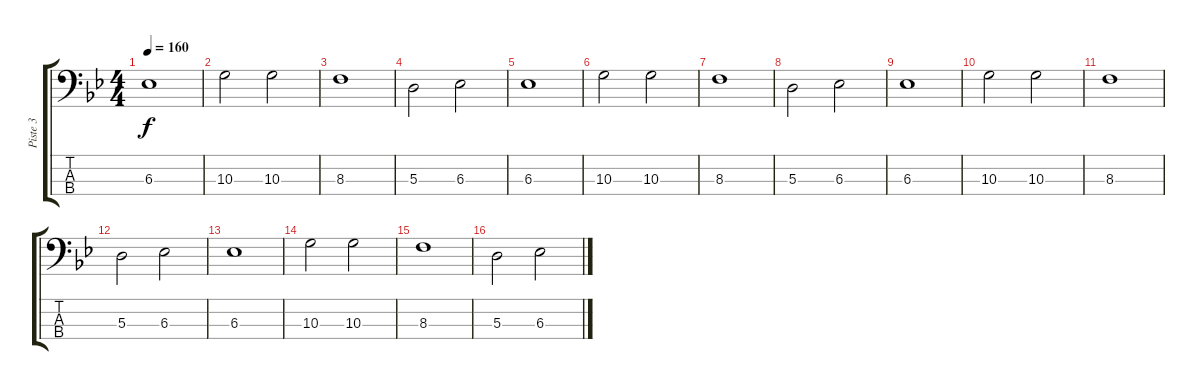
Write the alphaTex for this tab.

\track ("Piste 3" "Piste 3") {instrument electricbassfinger}
\staff {score tabs}
\tuning (G2 D2 A1 D1) {hide}
\ts (4 4)
\tempo 160
\clef f4
\ks bb
6.3.1{dy f} |
10.3.2 10.3.2 |
8.3.1 |
5.3.2 6.3.2 |
6.3.1 |
10.3.2 10.3.2 |
8.3.1 |
5.3.2 6.3.2 |
6.3.1 |
10.3.2 10.3.2 |
8.3.1 |
5.3.2 6.3.2 |
6.3.1 |
10.3.2 10.3.2 |
8.3.1 |
5.3.2 6.3.2
